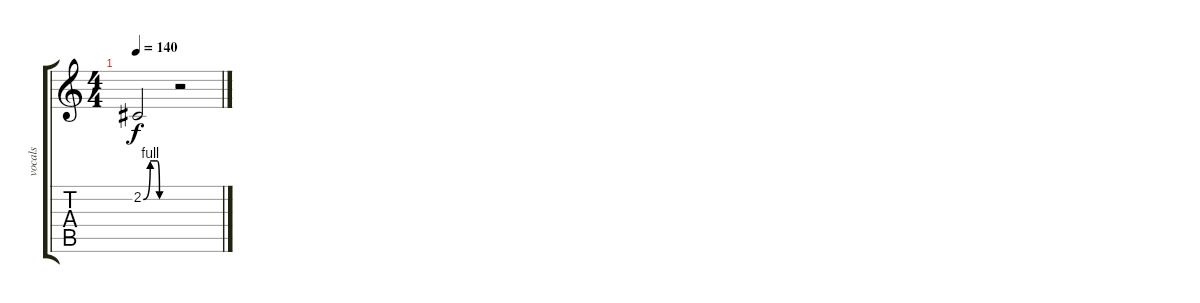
\track ("vocals" "vocals") {instrument lead6voice}
\staff {score tabs}
\tuning (E4 B3 G3 D3 A2 E2) {hide}
\ts (4 4)
\tempo 140
\clef g2
\ks c
2.2{be (custom 0 0 15 4 30 4 35 0 45 0 60 0)}.2{dy f} r.2
